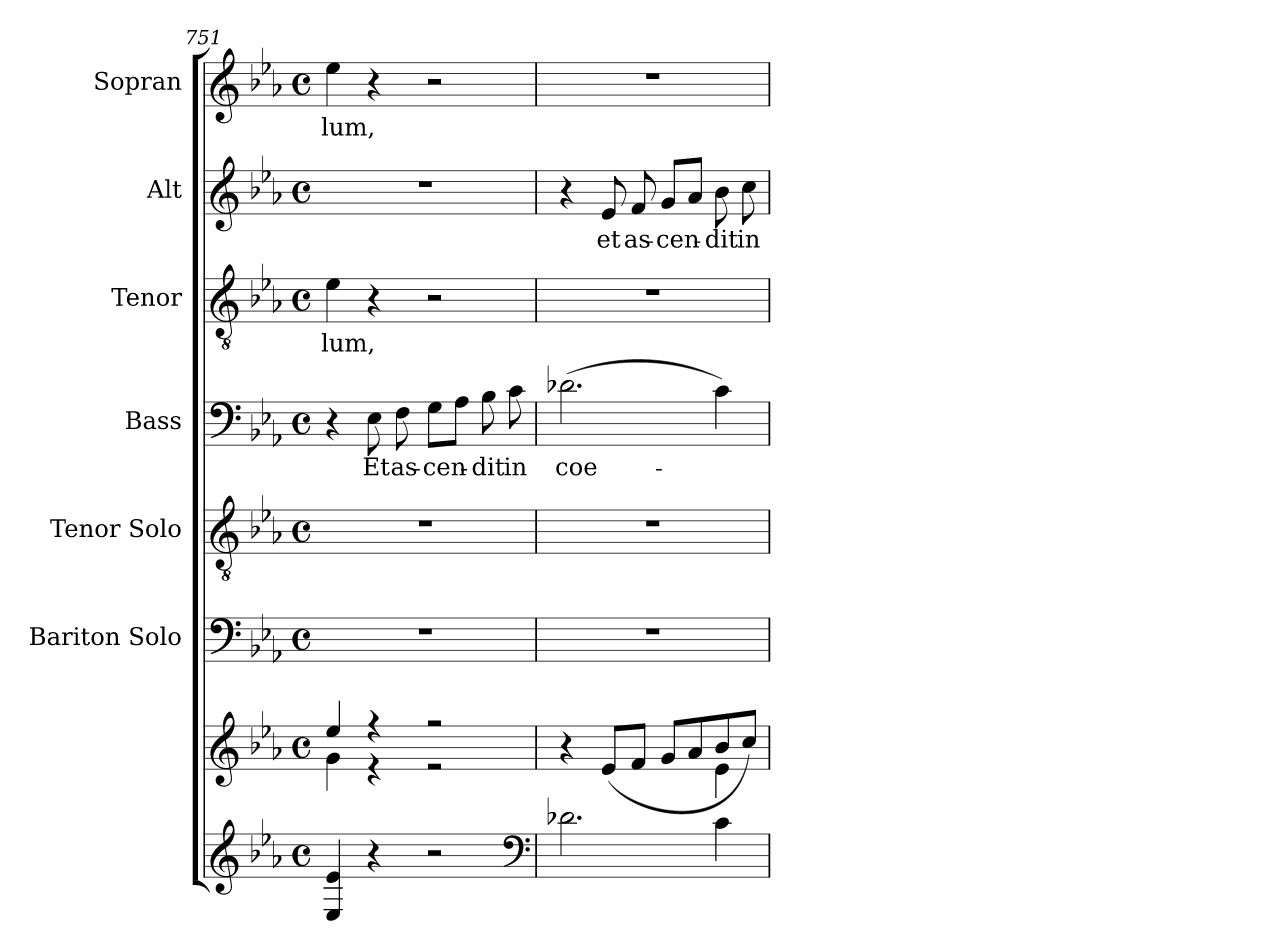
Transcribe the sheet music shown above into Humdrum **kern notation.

**kern	**kern	**kern	**kern	**kern	**text	**kern	**text	**kern	**text	**kern	**text
*part7	*part7	*part6	*part5	*part4	*part4	*part3	*part3	*part2	*part2	*part1	*part1
*staff8	*staff7	*staff6	*staff5	*staff4	*staff4	*staff3	*staff3	*staff2	*staff2	*staff1	*staff1
*	*	*I"Bariton Solo	*I"Tenor Solo	*I"Bass	*	*I"Tenor	*	*I"Alt	*	*I"Sopran	*
*	*	*	*	*I'B.	*	*I'T.	*	*I'A.	*	*I'S.	*
*clefG2	*clefG2	*clefF4	*clefGv2	*clefF4	*	*clefGv2	*	*clefG2	*	*clefG2	*
*k[b-e-a-]	*k[b-e-a-]	*k[b-e-a-]	*k[b-e-a-]	*k[b-e-a-]	*	*k[b-e-a-]	*	*k[b-e-a-]	*	*k[b-e-a-]	*
*E-:	*E-:	*E-:	*E-:	*E-:	*	*E-:	*	*E-:	*	*E-:	*
*M4/4	*M4/4	*M4/4	*M4/4	*M4/4	*	*M4/4	*	*M4/4	*	*M4/4	*
*met(c)	*met(c)	*met(c)	*met(c)	*met(c)	*	*met(c)	*	*met(c)	*	*met(c)	*
=751	=751	=751	=751	=751	=751	=751	=751	=751	=751	=751	=751
*	*^	*	*	*	*	*	*	*	*	*	*
!	!	!	!	!	!	!	!	!LO:LY:b	!	!	!	!LO:LY:b
4E-/ 4e-/	4ee-/	4g\	1r	1r	4r	.	4e-\	-lum,	1r	.	4ee-\	-lum,
!	!	!	!	!	!	!LO:LY:b	!	!	!	!	!	!
4r	4r	4r	.	.	8E-\	Et	4r	.	.	.	4r	.
!	!	!	!	!	!	!LO:LY:b	!	!	!	!	!	!
.	.	.	.	.	8F\	as-	.	.	.	.	.	.
!	!	!	!	!	!	!LO:LY:b	!	!	!	!	!	!
2r	2r	2r	.	.	8G\L	-cen-	2r	.	.	.	2r	.
.	.	.	.	.	8A-\J	.	.	.	.	.	.	.
!	!	!	!	!	!	!LO:LY:b	!	!	!	!	!	!
.	.	.	.	.	8B-\	-dit	.	.	.	.	.	.
!	!	!	!	!	!	!LO:LY:b	!	!	!	!	!	!
.	.	.	.	.	8c\	in	.	.	.	.	.	.
*clefF4	*	*	*	*	*	*	*	*	*	*	*	*
=752	=752	=752	=752	=752	=752	=752	=752	=752	=752	=752	=752	=752
!	!	!	!	!	!	!LO:LY:b	!	!	!	!	!	!
2.d-X\	4r	2.ryy	1r	1r	(>2.d-X\	coe-	1r	.	4r	.	1r	.
!	!	!	!	!	!	!	!	!	!	!LO:LY:b	!	!
.	(>8e-/L	.	.	.	.	.	.	.	8e-/	et	.	.
!	!	!	!	!	!	!	!	!	!	!LO:LY:b	!	!
.	8f/J	.	.	.	.	.	.	.	8f/	as-	.	.
!	!	!	!	!	!	!	!	!	!	!LO:LY:b	!	!
.	8g/L	.	.	.	.	.	.	.	8g/L	-cen-	.	.
.	8a-/	.	.	.	.	.	.	.	8a-/J	.	.	.
!	!	!	!	!	!	!	!	!	!	!LO:LY:b	!	!
4c\	8b-/	4e-\	.	.	4c\)	.	.	.	8b-\	-dit	.	.
!	!	!	!	!	!	!	!	!	!	!LO:LY:b	!	!
.	8cc/J)	.	.	.	.	.	.	.	8cc\	in	.	.
*	*v	*v	*	*	*	*	*	*	*	*	*	*
=	=	=	=	=	=	=	=	=	=	=	=
*-	*-	*-	*-	*-	*-	*-	*-	*-	*-	*-	*-
